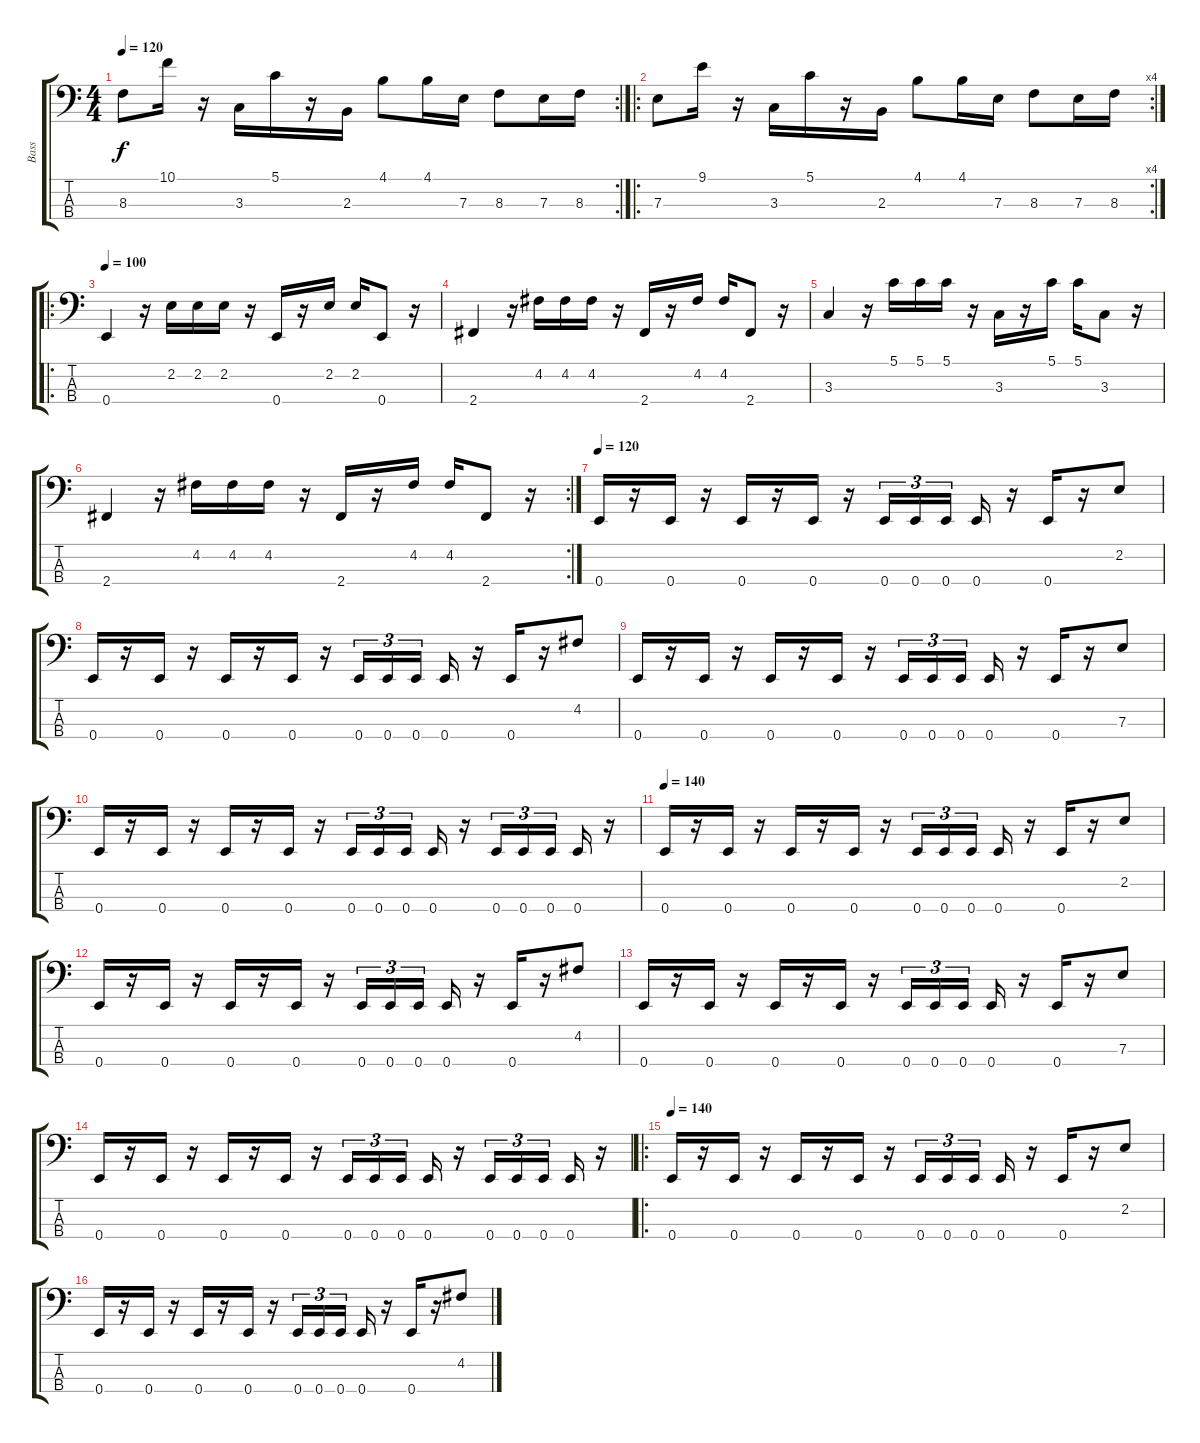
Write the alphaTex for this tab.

\track ("Bass" "Bass") {instrument electricbassfinger}
\staff {score tabs}
\tuning (G2 D2 A1 E1) {hide}
\rc 2
\ts (4 4)
\tempo 120
\clef f4
\ks c
8.3.8{dy f} 10.1.16 r.16 3.3.16 5.1.16 r.16 2.3.16 4.1.8 4.1.16 7.3.16 8.3.8 7.3.16 8.3.16 |
\ro
\rc 4
7.3.8 9.1.16 r.16 3.3.16 5.1.16 r.16 2.3.16 4.1.8 4.1.16 7.3.16 8.3.8 7.3.16 8.3.16 |
\ro
\tempo 100
0.4.4 r.16 2.2.16 2.2.16 2.2.16 r.16 0.4.16 r.16 2.2.16 2.2.16 0.4.8 r.16 |
2.4.4 r.16 4.2.16 4.2.16 4.2.16 r.16 2.4.16 r.16 4.2.16 4.2.16 2.4.8 r.16 |
3.3.4 r.16 5.1.16 5.1.16 5.1.16 r.16 3.3.16 r.16 5.1.16 5.1.16 3.3.8 r.16 |
\rc 2
2.4.4 r.16 4.2.16 4.2.16 4.2.16 r.16 2.4.16 r.16 4.2.16 4.2.16 2.4.8 r.16 |
\tempo 120
0.4.16 r.16 0.4.16 r.16 0.4.16 r.16 0.4.16 r.16 0.4.16{tu (3 2)} 0.4.16{tu (3 2)} 0.4.16{tu (3 2)} 0.4.16 r.16 0.4.16 r.16 2.2.8 |
0.4.16 r.16 0.4.16 r.16 0.4.16 r.16 0.4.16 r.16 0.4.16{tu (3 2)} 0.4.16{tu (3 2)} 0.4.16{tu (3 2)} 0.4.16 r.16 0.4.16 r.16 4.2.8 |
0.4.16 r.16 0.4.16 r.16 0.4.16 r.16 0.4.16 r.16 0.4.16{tu (3 2)} 0.4.16{tu (3 2)} 0.4.16{tu (3 2)} 0.4.16 r.16 0.4.16 r.16 7.3.8 |
0.4.16 r.16 0.4.16 r.16 0.4.16 r.16 0.4.16 r.16 0.4.16{tu (3 2)} 0.4.16{tu (3 2)} 0.4.16{tu (3 2)} 0.4.16 r.16 0.4.16{tu (3 2)} 0.4.16{tu (3 2)} 0.4.16{tu (3 2)} 0.4.16 r.16 |
\tempo 140
0.4.16 r.16 0.4.16 r.16 0.4.16 r.16 0.4.16 r.16 0.4.16{tu (3 2)} 0.4.16{tu (3 2)} 0.4.16{tu (3 2)} 0.4.16 r.16 0.4.16 r.16 2.2.8 |
0.4.16 r.16 0.4.16 r.16 0.4.16 r.16 0.4.16 r.16 0.4.16{tu (3 2)} 0.4.16{tu (3 2)} 0.4.16{tu (3 2)} 0.4.16 r.16 0.4.16 r.16 4.2.8 |
0.4.16 r.16 0.4.16 r.16 0.4.16 r.16 0.4.16 r.16 0.4.16{tu (3 2)} 0.4.16{tu (3 2)} 0.4.16{tu (3 2)} 0.4.16 r.16 0.4.16 r.16 7.3.8 |
0.4.16 r.16 0.4.16 r.16 0.4.16 r.16 0.4.16 r.16 0.4.16{tu (3 2)} 0.4.16{tu (3 2)} 0.4.16{tu (3 2)} 0.4.16 r.16 0.4.16{tu (3 2)} 0.4.16{tu (3 2)} 0.4.16{tu (3 2)} 0.4.16 r.16 |
\ro
\tempo 140
0.4.16 r.16 0.4.16 r.16 0.4.16 r.16 0.4.16 r.16 0.4.16{tu (3 2)} 0.4.16{tu (3 2)} 0.4.16{tu (3 2)} 0.4.16 r.16 0.4.16 r.16 2.2.8 |
0.4.16 r.16 0.4.16 r.16 0.4.16 r.16 0.4.16 r.16 0.4.16{tu (3 2)} 0.4.16{tu (3 2)} 0.4.16{tu (3 2)} 0.4.16 r.16 0.4.16 r.16 4.2.8
